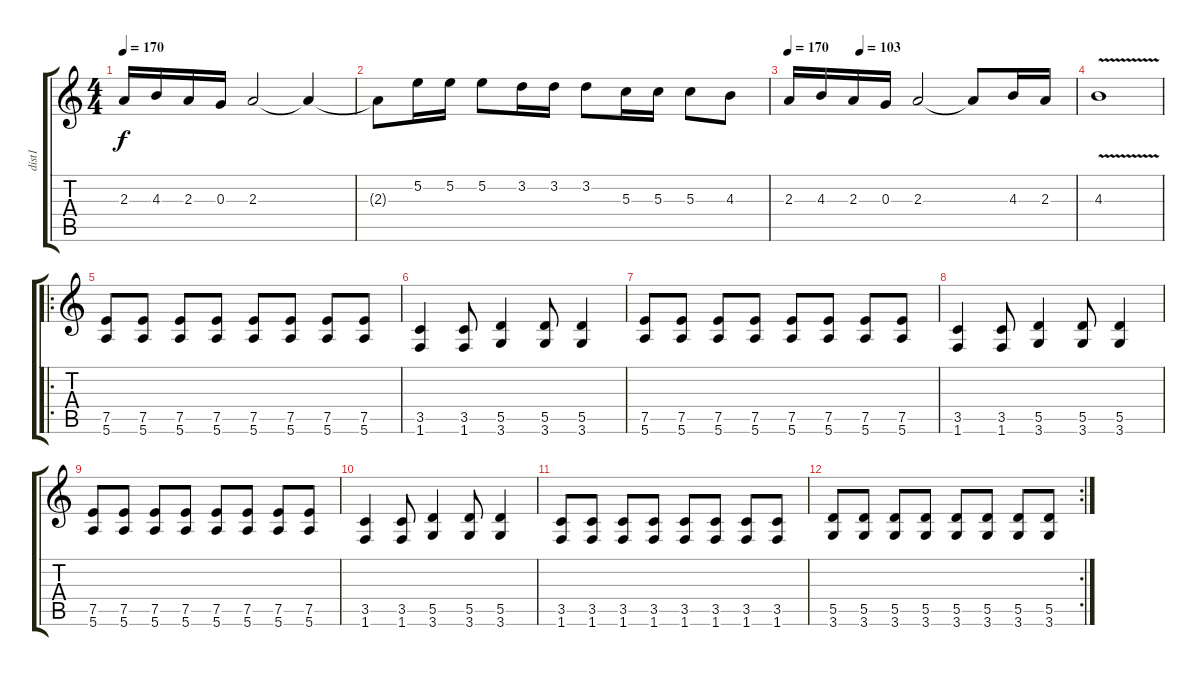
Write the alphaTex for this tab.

\track ("dist1" "dist1") {instrument distortionguitar}
\staff {score tabs}
\tuning (E4 B3 G3 D3 A2 E2) {hide}
\ts (4 4)
\tempo 170
\clef g2
\ks c
2.3.16{dy f} 4.3.16 2.3.16 0.3.16 2.3.2 2.3{t}.4 |
2.3{t}.8 5.2.16 5.2.16 5.2.8 3.2.16 3.2.16 3.2.8 5.3.16 5.3.16 5.3.8 4.3.8 |
\tempo 170
\tempo (103 0.25)
2.3.16 4.3.16 2.3.16 0.3.16 2.3.2 2.3{t}.8 4.3.16 2.3.16 |
4.3{v}.1 |
\ro
(7.5 5.6).8 (7.5 5.6).8 (7.5 5.6).8 (7.5 5.6).8 (7.5 5.6).8 (7.5 5.6).8 (7.5 5.6).8 (7.5 5.6).8 |
(3.5 1.6).4 (3.5 1.6).8 (5.5 3.6).4 (5.5 3.6).8 (5.5 3.6).4 |
(7.5 5.6).8 (7.5 5.6).8 (7.5 5.6).8 (7.5 5.6).8 (7.5 5.6).8 (7.5 5.6).8 (7.5 5.6).8 (7.5 5.6).8 |
(3.5 1.6).4 (3.5 1.6).8 (5.5 3.6).4 (5.5 3.6).8 (5.5 3.6).4 |
(7.5 5.6).8 (7.5 5.6).8 (7.5 5.6).8 (7.5 5.6).8 (7.5 5.6).8 (7.5 5.6).8 (7.5 5.6).8 (7.5 5.6).8 |
(3.5 1.6).4 (3.5 1.6).8 (5.5 3.6).4 (5.5 3.6).8 (5.5 3.6).4 |
(3.5 1.6).8 (3.5 1.6).8 (3.5 1.6).8 (3.5 1.6).8 (3.5 1.6).8 (3.5 1.6).8 (3.5 1.6).8 (3.5 1.6).8 |
\rc 2
(5.5 3.6).8 (5.5 3.6).8 (5.5 3.6).8 (5.5 3.6).8 (5.5 3.6).8 (5.5 3.6).8 (5.5 3.6).8 (5.5 3.6).8
